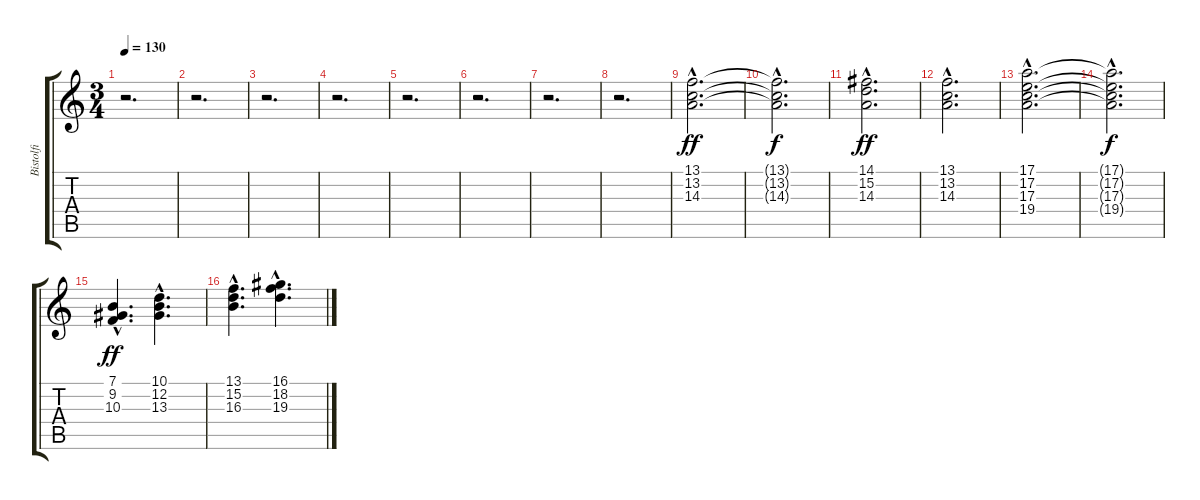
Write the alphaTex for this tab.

\track ("Bistolfi" "Bistolfi") {instrument stringensemble1}
\staff {score tabs}
\tuning (E4 B3 G3 D3 A2 E2) {hide}
\ts (3 4)
\tempo 130
\clef g2
\ks c
r.2{d dy ff} |
r.2{d} |
r.2{d} |
r.2{d} |
r.2{d} |
r.2{d} |
r.2{d} |
r.2{d} |
(13.1{hac} 13.2{hac} 14.3{hac}).2{d} |
(13.1{hac t} 13.2{hac t} 14.3{hac t}).2{d dy f} |
(14.1{hac} 15.2{hac} 14.3{hac}).2{d dy ff} |
(13.1{hac} 13.2{hac} 14.3{hac}).2{d} |
(17.1{hac} 17.2{hac} 17.3{hac} 19.4{hac}).2{d} |
(17.1{hac t} 17.2{hac t} 17.3{hac t} 19.4{hac t}).2{d dy f} |
(7.1{hac} 9.2{hac} 10.3{hac}).4{d dy ff} (10.1{hac} 12.2{hac} 13.3{hac}).4{d} |
(13.1{hac} 15.2{hac} 16.3{hac}).4{d} (16.1{hac} 18.2{hac} 19.3{hac}).4{d}
